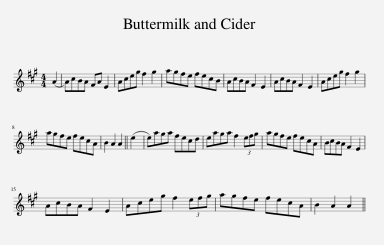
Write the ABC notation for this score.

X:1
L:1/8
M:4/4
I:linebreak $
K:A
V:1 treble
V:1
 (A2 | A)cBA FA E2 | Aceg f2 g2 | agfe fecB | AcBA F2 E2 | %5
 AcBA F2 E2 | Aceg f2 g2 |$ agfe fecA | B2 A2 A2 || (e2 | %10
 e)aga fecd | eaga f2 (3efg | agfe fecA | BcBA F2 E2 |$ AcBA F2 E2 | %15
 Aceg f2 (3efg | agfe fecA | B2 A2 A2 || %18
